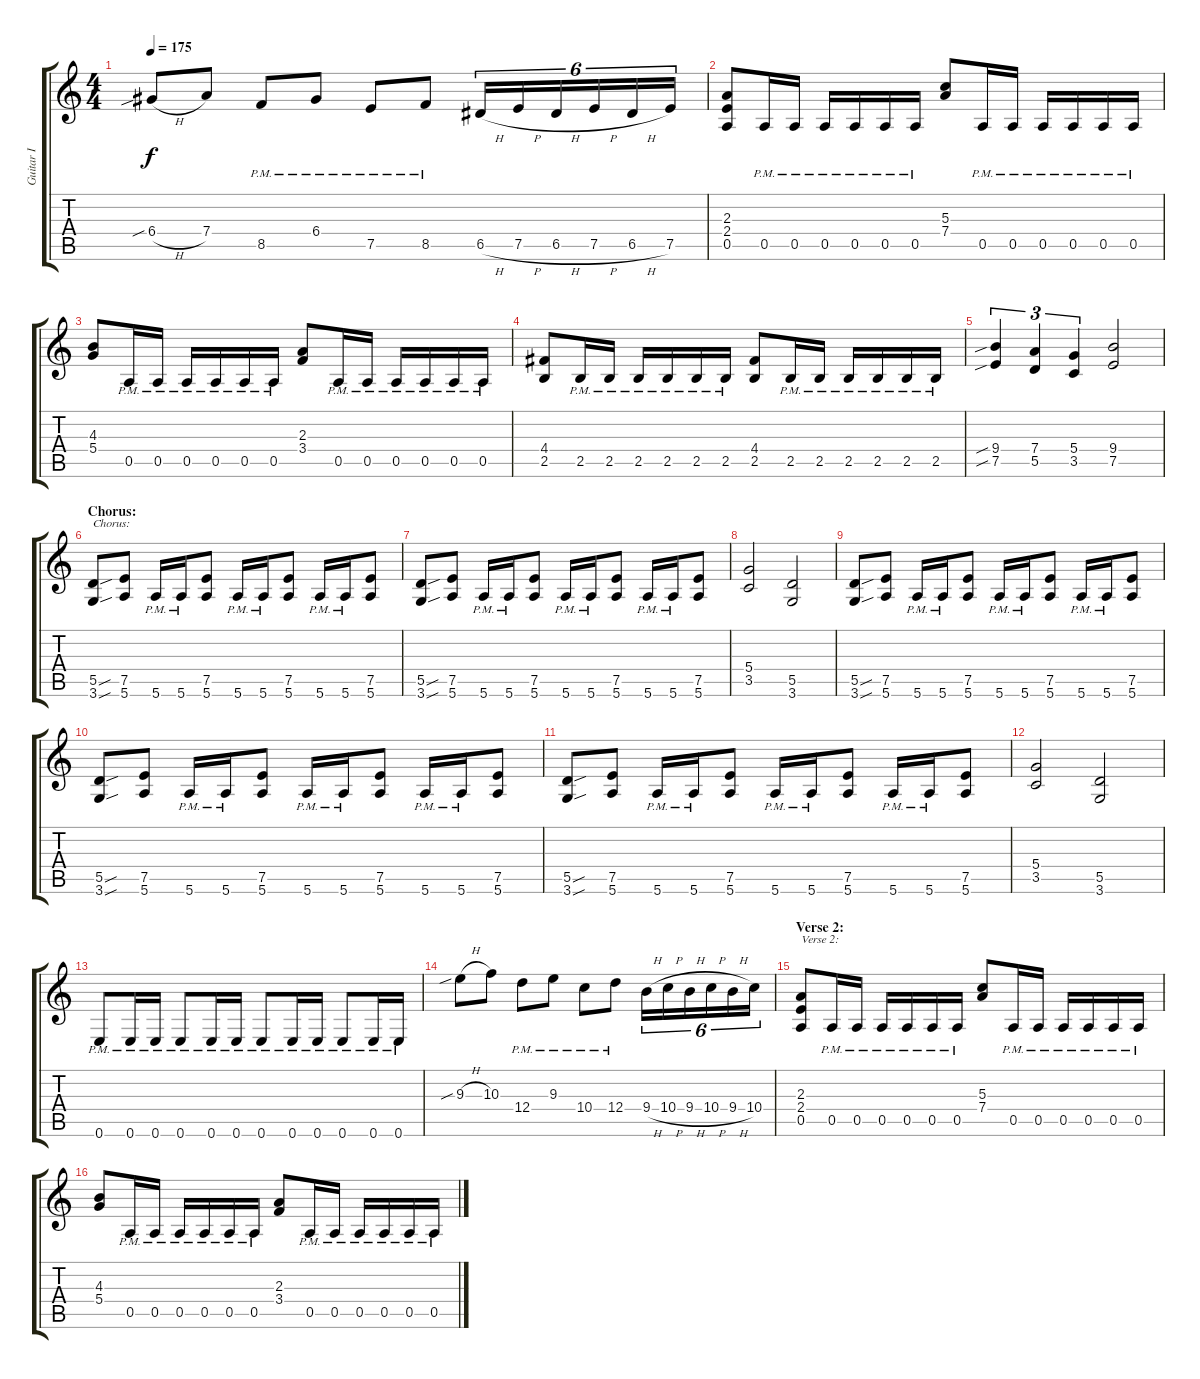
\track ("Guitar I" "Guitar I") {instrument distortionguitar}
\staff {score tabs}
\tuning (E4 B3 G3 D3 A2 E2) {hide}
\ts (4 4)
\tempo 175
\clef g2
\ks c
6.4{sib h}.8{dy f} 7.4.8 8.5{pm}.8 6.4{pm}.8 7.5{pm}.8 8.5{pm}.8 6.5{h}.16{tu (6 4)} 7.5{h}.16{tu (6 4)} 6.5{h}.16{tu (6 4)} 7.5{h}.16{tu (6 4)} 6.5{h}.16{tu (6 4)} 7.5.16{tu (6 4)} |
(2.3 2.4 0.5).8 0.5{pm}.16 0.5{pm}.16 0.5{pm}.16 0.5{pm}.16 0.5{pm}.16 0.5{pm}.16 (5.3 7.4).8 0.5{pm}.16 0.5{pm}.16 0.5{pm}.16 0.5{pm}.16 0.5{pm}.16 0.5{pm}.16 |
(4.3 5.4).8 0.5{pm}.16 0.5{pm}.16 0.5{pm}.16 0.5{pm}.16 0.5{pm}.16 0.5{pm}.16 (2.3 3.4).8 0.5{pm}.16 0.5{pm}.16 0.5{pm}.16 0.5{pm}.16 0.5{pm}.16 0.5{pm}.16 |
(4.4 2.5).8 2.5{pm}.16 2.5{pm}.16 2.5{pm}.16 2.5{pm}.16 2.5{pm}.16 2.5{pm}.16 (4.4 2.5).8 2.5{pm}.16 2.5{pm}.16 2.5{pm}.16 2.5{pm}.16 2.5{pm}.16 2.5{pm}.16 |
(9.4{sib} 7.5{sib}).4{tu (3 2)} (7.4 5.5).4{tu (3 2)} (5.4 3.5).4{tu (3 2)} (9.4 7.5).2 |
\section ("" "Chorus:")
(5.5{sou} 3.6{sou}).8{txt "Chorus:"} (7.5 5.6).8 5.6{pm}.16 5.6{pm}.16 (7.5 5.6).8 5.6{pm}.16 5.6{pm}.16 (7.5 5.6).8 5.6{pm}.16 5.6{pm}.16 (7.5 5.6).8 |
(5.5{sou} 3.6{sou}).8 (7.5 5.6).8 5.6{pm}.16 5.6{pm}.16 (7.5 5.6).8 5.6{pm}.16 5.6{pm}.16 (7.5 5.6).8 5.6{pm}.16 5.6{pm}.16 (7.5 5.6).8 |
(5.4 3.5).2 (5.5 3.6).2 |
(5.5{sou} 3.6{sou}).8 (7.5 5.6).8 5.6{pm}.16 5.6{pm}.16 (7.5 5.6).8 5.6{pm}.16 5.6{pm}.16 (7.5 5.6).8 5.6{pm}.16 5.6{pm}.16 (7.5 5.6).8 |
(5.5{sou} 3.6{sou}).8 (7.5 5.6).8 5.6{pm}.16 5.6{pm}.16 (7.5 5.6).8 5.6{pm}.16 5.6{pm}.16 (7.5 5.6).8 5.6{pm}.16 5.6{pm}.16 (7.5 5.6).8 |
(5.5{sou} 3.6{sou}).8 (7.5 5.6).8 5.6{pm}.16 5.6{pm}.16 (7.5 5.6).8 5.6{pm}.16 5.6{pm}.16 (7.5 5.6).8 5.6{pm}.16 5.6{pm}.16 (7.5 5.6).8 |
(5.4 3.5).2 (5.5 3.6).2 |
0.6{pm}.8 0.6{pm}.16 0.6{pm}.16 0.6{pm}.8 0.6{pm}.16 0.6{pm}.16 0.6{pm}.8 0.6{pm}.16 0.6{pm}.16 0.6{pm}.8 0.6{pm}.16 0.6{pm}.16 |
9.3{sib h}.8 10.3.8 12.4{pm}.8 9.3{pm}.8 10.4{pm}.8 12.4{pm}.8 9.4{h}.16{tu (6 4)} 10.4{h}.16{tu (6 4)} 9.4{h}.16{tu (6 4)} 10.4{h}.16{tu (6 4)} 9.4{h}.16{tu (6 4)} 10.4.16{tu (6 4)} |
\section ("" "Verse 2:")
(2.3 2.4 0.5).8{txt "Verse 2:"} 0.5{pm}.16 0.5{pm}.16 0.5{pm}.16 0.5{pm}.16 0.5{pm}.16 0.5{pm}.16 (5.3 7.4).8 0.5{pm}.16 0.5{pm}.16 0.5{pm}.16 0.5{pm}.16 0.5{pm}.16 0.5{pm}.16 |
(4.3 5.4).8 0.5{pm}.16 0.5{pm}.16 0.5{pm}.16 0.5{pm}.16 0.5{pm}.16 0.5{pm}.16 (2.3 3.4).8 0.5{pm}.16 0.5{pm}.16 0.5{pm}.16 0.5{pm}.16 0.5{pm}.16 0.5{pm}.16
